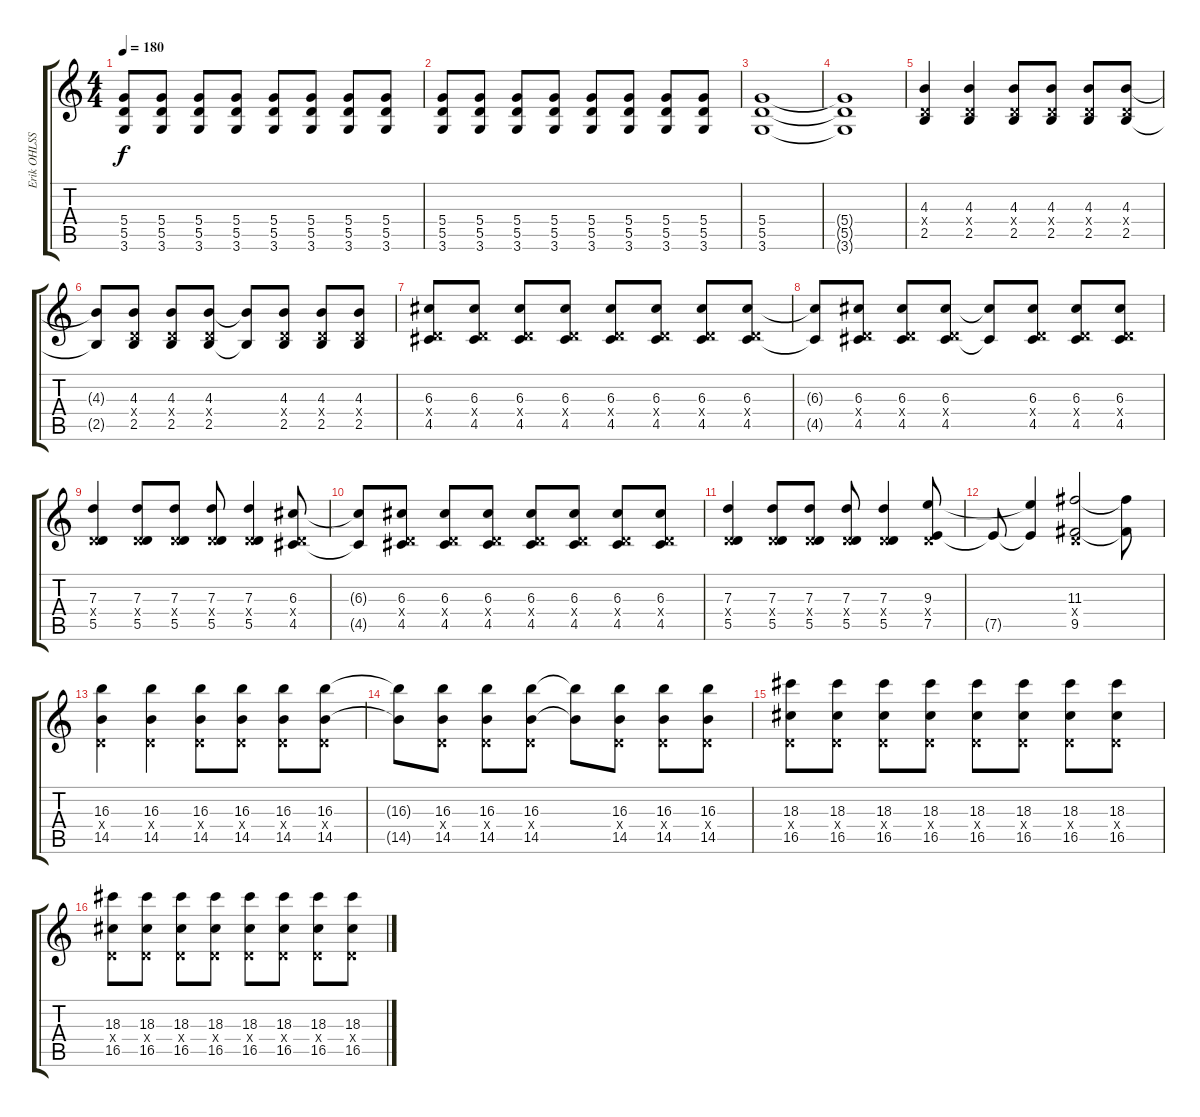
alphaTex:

\track ("Erik OHLSSON" "Erik OHLSS") {instrument distortionguitar}
\staff {score tabs}
\tuning (E4 B3 G3 D3 A2 E2) {hide}
\ts (4 4)
\tempo 180
\clef g2
\ks c
(5.4 5.5 3.6).8{dy f} (5.4 5.5 3.6).8 (5.4 5.5 3.6).8 (5.4 5.5 3.6).8 (5.4 5.5 3.6).8 (5.4 5.5 3.6).8 (5.4 5.5 3.6).8 (5.4 5.5 3.6).8 |
(5.4 5.5 3.6).8 (5.4 5.5 3.6).8 (5.4 5.5 3.6).8 (5.4 5.5 3.6).8 (5.4 5.5 3.6).8 (5.4 5.5 3.6).8 (5.4 5.5 3.6).8 (5.4 5.5 3.6).8 |
(5.4 5.5 3.6).1 |
(5.4{t} 5.5{t} 3.6{t}).1 |
(4.3 0.4{x} 2.5).4 (4.3 0.4{x} 2.5).4 (4.3 0.4{x} 2.5).8 (4.3 0.4{x} 2.5).8 (4.3 0.4{x} 2.5).8 (4.3 0.4{x} 2.5).8 |
(4.3{t} 2.5{t}).8 (4.3 0.4{x} 2.5).8 (4.3 0.4{x} 2.5).8 (4.3 0.4{x} 2.5).8 (4.3{t} 2.5{t}).8 (4.3 0.4{x} 2.5).8 (4.3 0.4{x} 2.5).8 (4.3 0.4{x} 2.5).8 |
(6.3 0.4{x} 4.5).8 (6.3 0.4{x} 4.5).8 (6.3 0.4{x} 4.5).8 (6.3 0.4{x} 4.5).8 (6.3 0.4{x} 4.5).8 (6.3 0.4{x} 4.5).8 (6.3 0.4{x} 4.5).8 (6.3 0.4{x} 4.5).8 |
(6.3{t} 4.5{t}).8 (6.3 0.4{x} 4.5).8 (6.3 0.4{x} 4.5).8 (6.3 0.4{x} 4.5).8 (6.3{t} 4.5{t}).8 (6.3 0.4{x} 4.5).8 (6.3 0.4{x} 4.5).8 (6.3 0.4{x} 4.5).8 |
(7.3 0.4{x} 5.5).4 (7.3 0.4{x} 5.5).8 (7.3 0.4{x} 5.5).8 (7.3 0.4{x} 5.5).8 (7.3 0.4{x} 5.5).4 (6.3 0.4{x} 4.5).8 |
(6.3{t} 4.5{t}).8 (6.3 0.4{x} 4.5).8 (6.3 0.4{x} 4.5).8 (6.3 0.4{x} 4.5).8 (6.3 0.4{x} 4.5).8 (6.3 0.4{x} 4.5).8 (6.3 0.4{x} 4.5).8 (6.3 0.4{x} 4.5).8 |
(7.3 0.4{x} 5.5).4 (7.3 0.4{x} 5.5).8 (7.3 0.4{x} 5.5).8 (7.3 0.4{x} 5.5).8 (7.3 0.4{x} 5.5).4 (9.3 0.4{x} 7.5).8 |
7.5{t}.8 (9.3{t} 7.5{t}).4 (11.3 0.4{x} 9.5).2 (11.3{t} 9.5{t}).8 |
(16.3 0.4{x} 14.5).4 (16.3 0.4{x} 14.5).4 (16.3 0.4{x} 14.5).8 (16.3 0.4{x} 14.5).8 (16.3 0.4{x} 14.5).8 (16.3 0.4{x} 14.5).8 |
(16.3{t} 14.5{t}).8 (16.3 0.4{x} 14.5).8 (16.3 0.4{x} 14.5).8 (16.3 0.4{x} 14.5).8 (16.3{t} 14.5{t}).8 (16.3 0.4{x} 14.5).8 (16.3 0.4{x} 14.5).8 (16.3 0.4{x} 14.5).8 |
(18.3 0.4{x} 16.5).8 (18.3 0.4{x} 16.5).8 (18.3 0.4{x} 16.5).8 (18.3 0.4{x} 16.5).8 (18.3 0.4{x} 16.5).8 (18.3 0.4{x} 16.5).8 (18.3 0.4{x} 16.5).8 (18.3 0.4{x} 16.5).8 |
(18.3 0.4{x} 16.5).8 (18.3 0.4{x} 16.5).8 (18.3 0.4{x} 16.5).8 (18.3 0.4{x} 16.5).8 (18.3 0.4{x} 16.5).8 (18.3 0.4{x} 16.5).8 (18.3 0.4{x} 16.5).8 (18.3 0.4{x} 16.5).8
